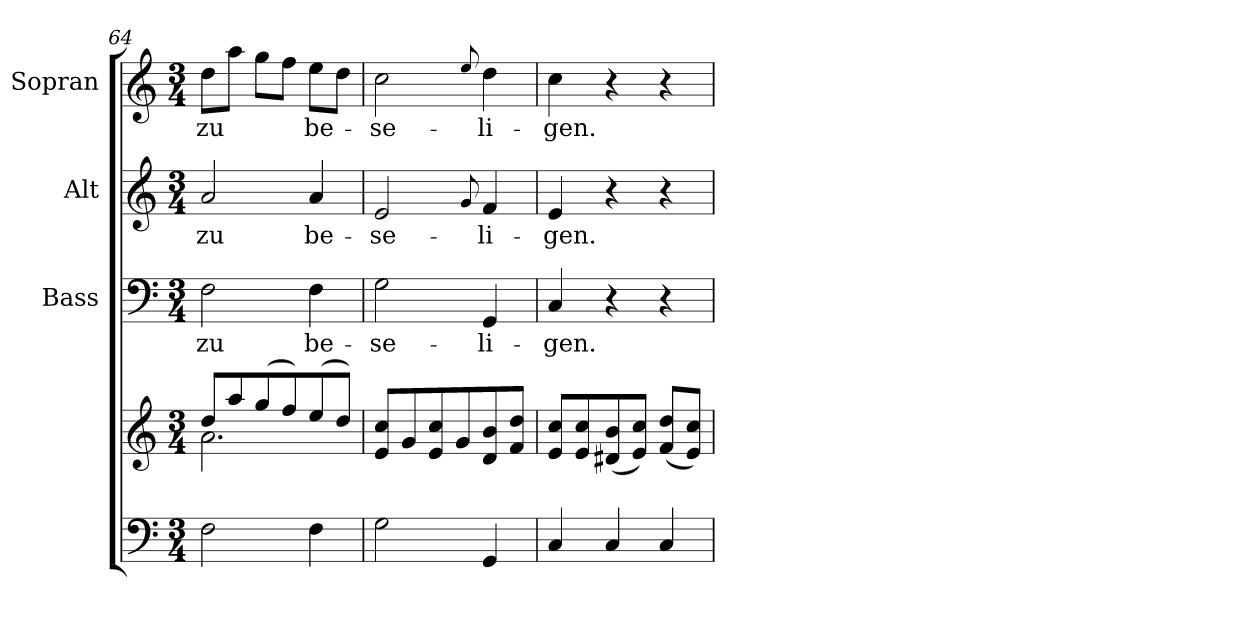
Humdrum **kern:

**kern	**kern	**kern	**text	**kern	**text	**kern	**text
*part4	*part4	*part3	*part3	*part2	*part2	*part1	*part1
*staff5	*staff4	*staff3	*staff3	*staff2	*staff2	*staff1	*staff1
*	*	*I"Bass	*	*I"Alt	*	*I"Sopran	*
*	*	*I'B.	*	*I'A.	*	*I'S.	*
*clefF4	*clefG2	*clefF4	*	*clefG2	*	*clefG2	*
*k[]	*k[]	*k[]	*	*k[]	*	*k[]	*
*C:	*C:	*C:	*	*C:	*	*C:	*
*M3/4	*M3/4	*M3/4	*	*M3/4	*	*M3/4	*
=64	=64	=64	=64	=64	=64	=64	=64
*	*^	*	*	*	*	*	*
!	!	!	!	!LO:LY:b	!	!LO:LY:b	!	!LO:LY:b
2F\	8dd/L	2.a\	2F\	zu	2a/	zu	8dd\L	zu
.	8aa/	.	.	.	.	.	8aa\J	.
.	(>8gg/	.	.	.	.	.	8gg\L	.
.	8ff/)	.	.	.	.	.	8ff\J	.
!	!	!	!	!LO:LY:b	!	!LO:LY:b	!	!LO:LY:b
4F\	(>8ee/	.	4F\	be-	4a/	be-	8ee\L	be-
.	8dd/J)	.	.	.	.	.	8dd\J	.
*	*v	*v	*	*	*	*	*	*
=65	=65	=65	=65	=65	=65	=65	=65
!	!	!	!LO:LY:b	!	!LO:LY:b	!	!LO:LY:b
2G\	8e/ 8cc/L	2G\	-se-	2e/	-se-	2cc\	-se-
.	8g/	.	.	.	.	.	.
.	8e/ 8cc/	.	.	.	.	.	.
.	8g/	.	.	.	.	.	.
.	.	.	.	8qqg/	.	8qqee/	.
!	!	!	!LO:LY:b	!	!LO:LY:b	!	!LO:LY:b
4GG/	8d/ 8b/	4GG/	-li-	4f/	-li-	4dd\	-li-
.	8f/ 8dd/J	.	.	.	.	.	.
!!LO:LB:g=z
=66	=66	=66	=66	=66	=66	=66	=66
!	!	!	!LO:LY:b	!	!LO:LY:b	!	!LO:LY:b
4C/	8e/ 8cc/L	4C/	-gen.	4e/	-gen.	4cc\	-gen.
.	8e/ 8cc/	.	.	.	.	.	.
4C/	(<8d#X/ 8b/	4r	.	4r	.	4r	.
.	8e/ 8cc/J)	.	.	.	.	.	.
4C/	(<8f/ 8dd/L	4r	.	4r	.	4r	.
.	8e/ 8cc/J)	.	.	.	.	.	.
=	=	=	=	=	=	=	=
*-	*-	*-	*-	*-	*-	*-	*-
